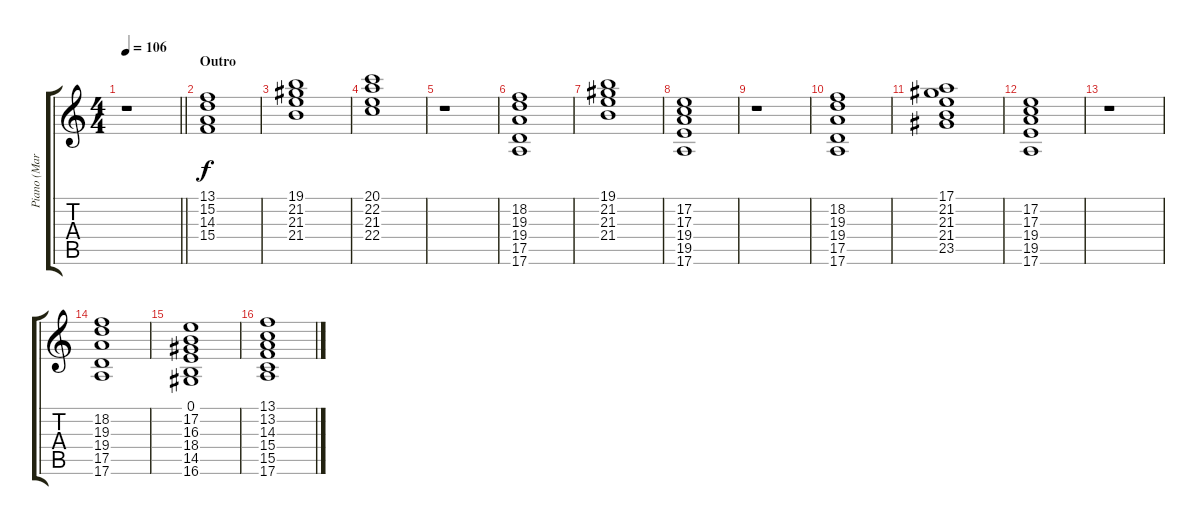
\track ("Piano (Mark)" "Piano (Mar") {instrument brightacousticpiano}
\staff {score tabs}
\tuning (E4 B3 G3 D3 A2 E2) {hide}
\ts (4 4)
\tempo 106
\clef g2
\barLineRight lightlight
\ks c
r.1{dy p} |
\section ("" "Outro")
(13.1 15.2 14.3 15.4).1{dy f volume 13 instrument electricgrandpiano} |
(19.1 21.2 21.3 21.4).1 |
(20.1 22.2 21.3 22.4).1 |
r.1 |
(18.2 19.3 19.4 17.5 17.6).1 |
(19.1 21.2 21.3 21.4).1 |
(17.2 17.3 19.4 19.5 17.6).1 |
r.1 |
(18.2 19.3 19.4 17.5 17.6).1 |
(17.1 21.2 21.3 21.4 23.5).1 |
(17.2 17.3 19.4 19.5 17.6).1 |
r.1 |
(18.2 19.3 19.4 17.5 17.6).1 |
(0.1 17.2 16.3 18.4 14.5 16.6).1 |
(13.1 13.2 14.3 15.4 15.5 17.6).1
